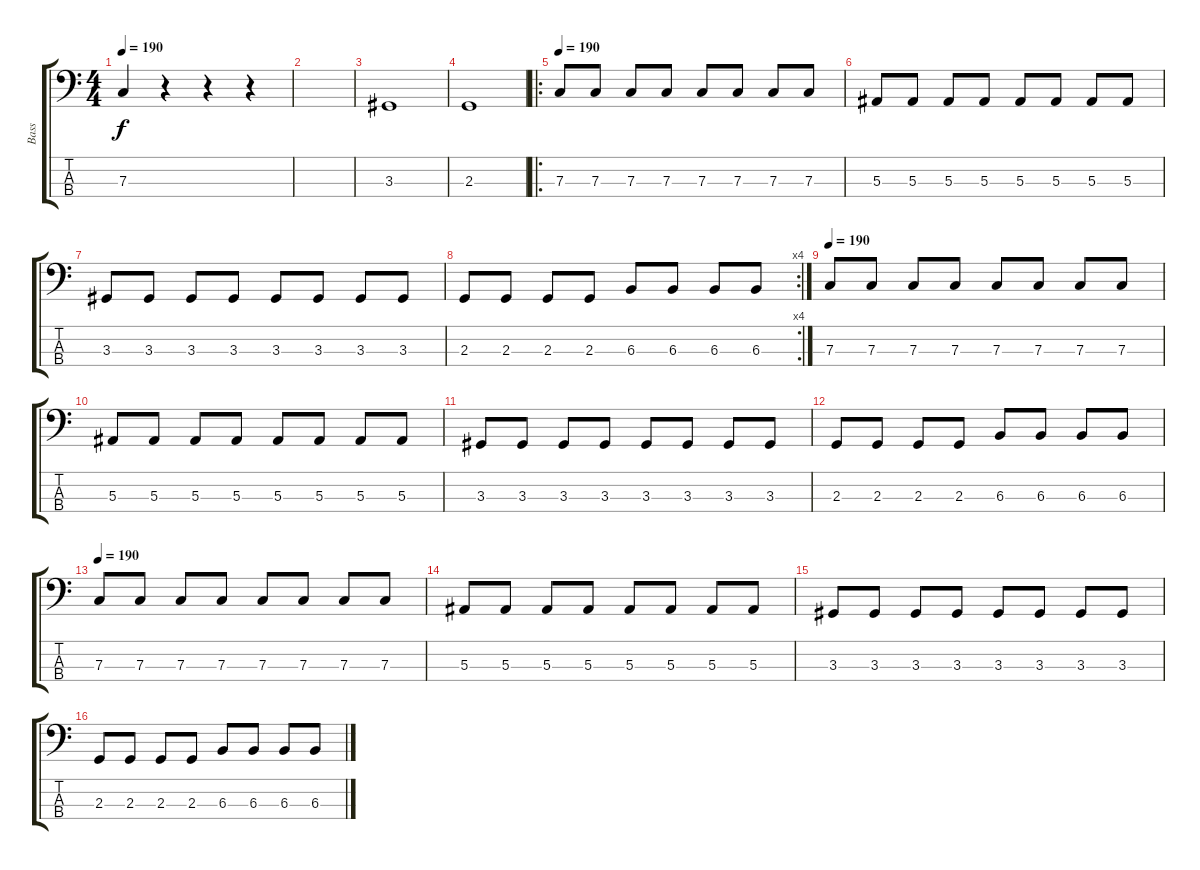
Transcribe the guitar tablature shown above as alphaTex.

\track ("Bass" "Bass") {instrument synthbass1}
\staff {score tabs}
\tuning (Eb2 Bb1 F1 C1) {hide}
\ts (4 4)
\tempo 190
\clef f4
\ks c
7.3.4{dy f instrument synthbass1} r.4 r.4 r.4 |
|
3.3.1 |
2.3.1 |
\ro
\tempo 190
7.3.8 7.3.8 7.3.8 7.3.8 7.3.8 7.3.8 7.3.8 7.3.8 |
5.3.8 5.3.8 5.3.8 5.3.8 5.3.8 5.3.8 5.3.8 5.3.8 |
3.3.8 3.3.8 3.3.8 3.3.8 3.3.8 3.3.8 3.3.8 3.3.8 |
\rc 4
2.3.8 2.3.8 2.3.8 2.3.8 6.3.8 6.3.8 6.3.8 6.3.8 |
\tempo 190
7.3.8 7.3.8 7.3.8 7.3.8 7.3.8 7.3.8 7.3.8 7.3.8 |
5.3.8 5.3.8 5.3.8 5.3.8 5.3.8 5.3.8 5.3.8 5.3.8 |
3.3.8 3.3.8 3.3.8 3.3.8 3.3.8 3.3.8 3.3.8 3.3.8 |
2.3.8 2.3.8 2.3.8 2.3.8 6.3.8 6.3.8 6.3.8 6.3.8 |
\tempo 190
7.3.8 7.3.8 7.3.8 7.3.8 7.3.8 7.3.8 7.3.8 7.3.8 |
5.3.8 5.3.8 5.3.8 5.3.8 5.3.8 5.3.8 5.3.8 5.3.8 |
3.3.8 3.3.8 3.3.8 3.3.8 3.3.8 3.3.8 3.3.8 3.3.8 |
2.3.8 2.3.8 2.3.8 2.3.8 6.3.8 6.3.8 6.3.8 6.3.8
